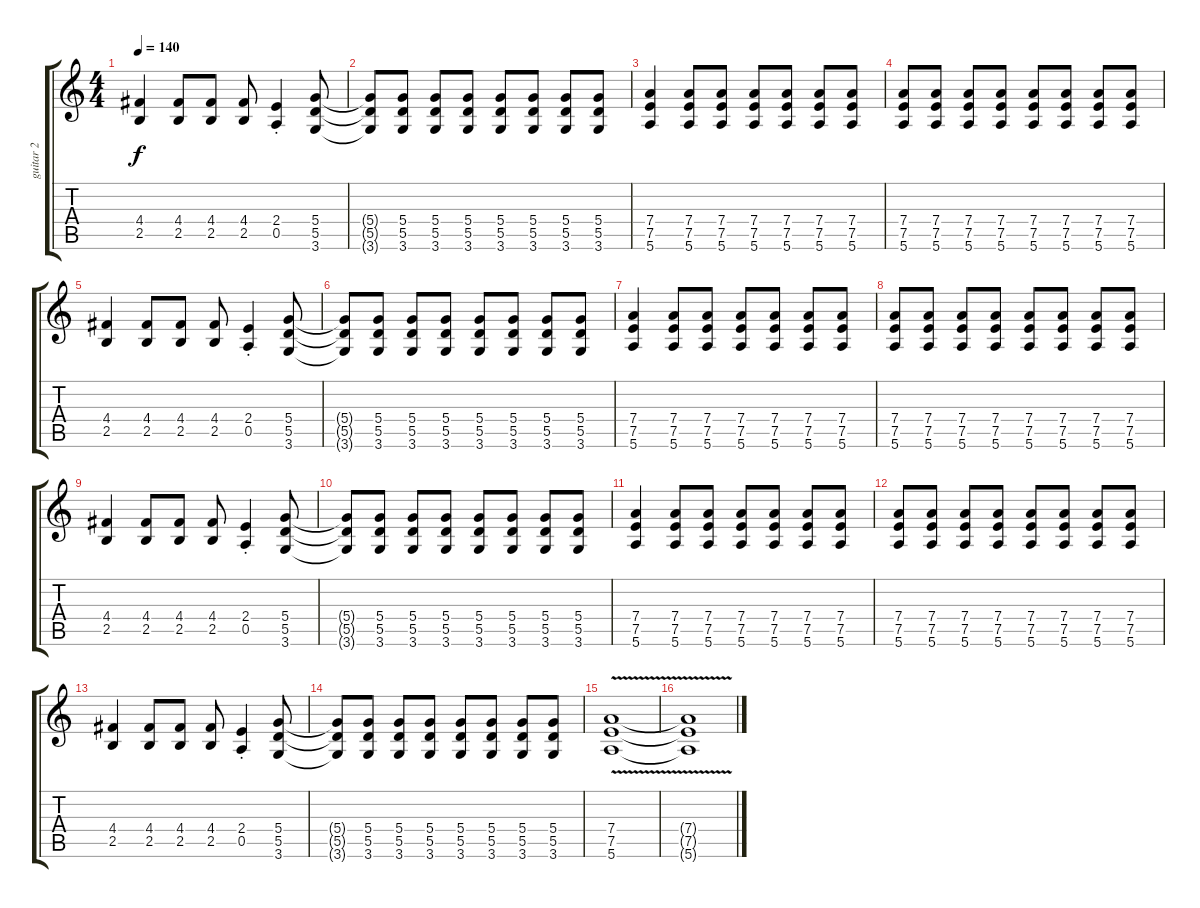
\track ("guitar 2" "guitar 2") {instrument overdrivenguitar}
\staff {score tabs}
\tuning (E4 B3 G3 D3 A2 E2) {hide}
\ts (4 4)
\tempo 140
\clef g2
\ks c
(4.4 2.5).4{dy f volume 12} (4.4 2.5).8 (4.4 2.5).8 (4.4 2.5).8 (2.4{st} 0.5{st}).4 (5.4 5.5 3.6).8 |
(5.4{t} 5.5{t} 3.6{t}).8 (5.4 5.5 3.6).8 (5.4 5.5 3.6).8 (5.4 5.5 3.6).8 (5.4 5.5 3.6).8 (5.4 5.5 3.6).8 (5.4 5.5 3.6).8 (5.4 5.5 3.6).8 |
(7.4 7.5 5.6).4 (7.4 7.5 5.6).8 (7.4 7.5 5.6).8 (7.4 7.5 5.6).8 (7.4 7.5 5.6).8 (7.4 7.5 5.6).8 (7.4 7.5 5.6).8 |
(7.4 7.5 5.6).8 (7.4 7.5 5.6).8 (7.4 7.5 5.6).8 (7.4 7.5 5.6).8 (7.4 7.5 5.6).8 (7.4 7.5 5.6).8 (7.4 7.5 5.6).8 (7.4 7.5 5.6).8 |
(4.4 2.5).4 (4.4 2.5).8 (4.4 2.5).8 (4.4 2.5).8 (2.4{st} 0.5{st}).4 (5.4 5.5 3.6).8 |
(5.4{t} 5.5{t} 3.6{t}).8 (5.4 5.5 3.6).8 (5.4 5.5 3.6).8 (5.4 5.5 3.6).8 (5.4 5.5 3.6).8 (5.4 5.5 3.6).8 (5.4 5.5 3.6).8 (5.4 5.5 3.6).8 |
(7.4 7.5 5.6).4 (7.4 7.5 5.6).8 (7.4 7.5 5.6).8 (7.4 7.5 5.6).8 (7.4 7.5 5.6).8 (7.4 7.5 5.6).8 (7.4 7.5 5.6).8 |
(7.4 7.5 5.6).8 (7.4 7.5 5.6).8 (7.4 7.5 5.6).8 (7.4 7.5 5.6).8 (7.4 7.5 5.6).8 (7.4 7.5 5.6).8 (7.4 7.5 5.6).8 (7.4 7.5 5.6).8 |
(4.4 2.5).4 (4.4 2.5).8 (4.4 2.5).8 (4.4 2.5).8 (2.4{st} 0.5{st}).4 (5.4 5.5 3.6).8 |
(5.4{t} 5.5{t} 3.6{t}).8 (5.4 5.5 3.6).8 (5.4 5.5 3.6).8 (5.4 5.5 3.6).8 (5.4 5.5 3.6).8 (5.4 5.5 3.6).8 (5.4 5.5 3.6).8 (5.4 5.5 3.6).8 |
(7.4 7.5 5.6).4 (7.4 7.5 5.6).8 (7.4 7.5 5.6).8 (7.4 7.5 5.6).8 (7.4 7.5 5.6).8 (7.4 7.5 5.6).8 (7.4 7.5 5.6).8 |
(7.4 7.5 5.6).8 (7.4 7.5 5.6).8 (7.4 7.5 5.6).8 (7.4 7.5 5.6).8 (7.4 7.5 5.6).8 (7.4 7.5 5.6).8 (7.4 7.5 5.6).8 (7.4 7.5 5.6).8 |
(4.4 2.5).4 (4.4 2.5).8 (4.4 2.5).8 (4.4 2.5).8 (2.4{st} 0.5{st}).4 (5.4 5.5 3.6).8 |
(5.4{t} 5.5{t} 3.6{t}).8 (5.4 5.5 3.6).8 (5.4 5.5 3.6).8 (5.4 5.5 3.6).8 (5.4 5.5 3.6).8 (5.4 5.5 3.6).8 (5.4 5.5 3.6).8 (5.4 5.5 3.6).8 |
(7.4 7.5{v} 5.6).1 |
(7.4{t} 7.5{t} 5.6{t}).1
